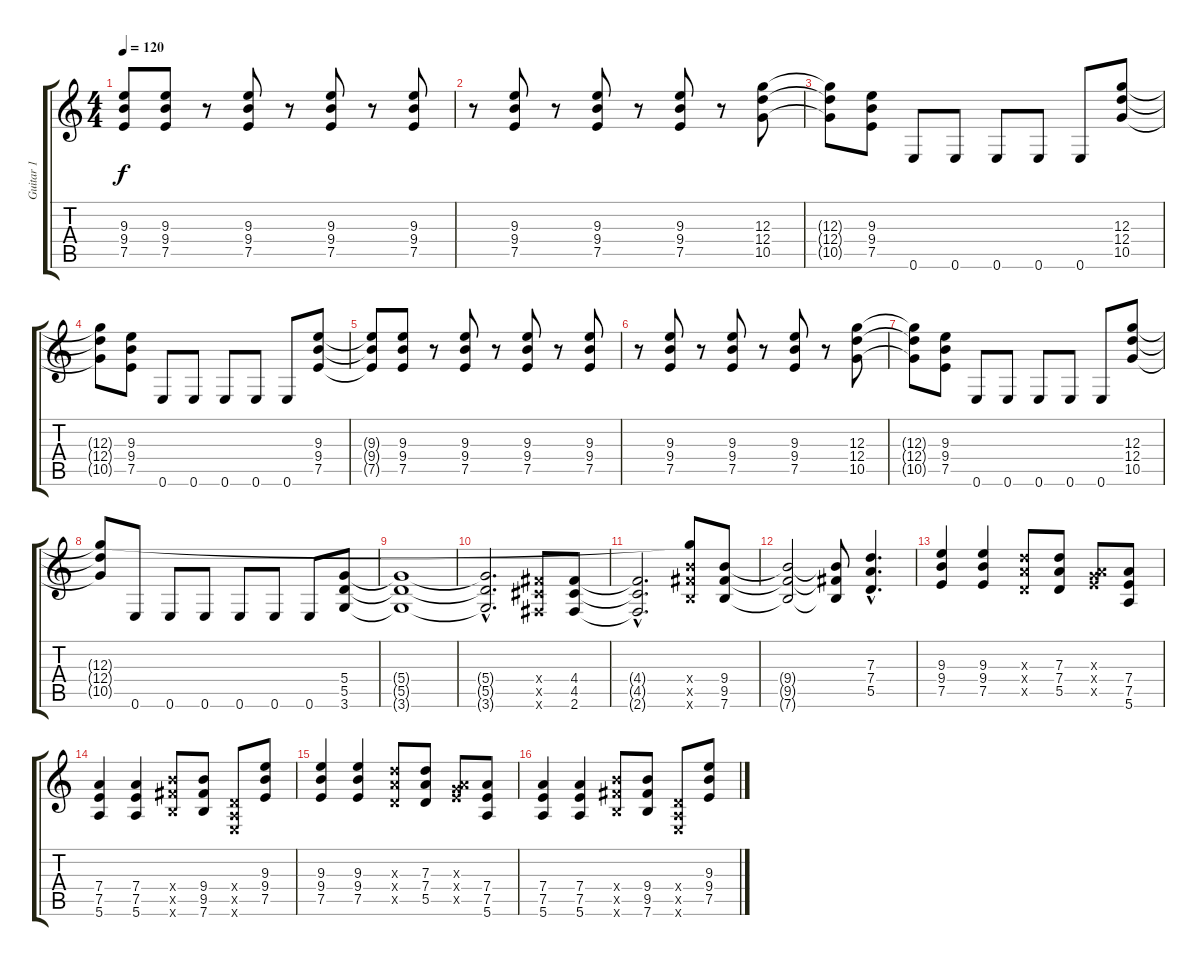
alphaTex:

\track ("Guitar 1" "Guitar 1") {instrument overdrivenguitar}
\staff {score tabs}
\tuning (E4 B3 G3 D3 A2 E2) {hide}
\ts (4 4)
\tempo 120
\clef g2
\ks c
(9.3{t} 9.4{t} 7.5{t}).8{dy f} (9.3 9.4 7.5).8 r.8 (9.3 9.4 7.5).8 r.8 (9.3 9.4 7.5).8 r.8 (9.3 9.4 7.5).8 |
r.8 (9.3 9.4 7.5).8 r.8 (9.3 9.4 7.5).8 r.8 (9.3 9.4 7.5).8 r.8 (12.3 12.4 10.5).8 |
(12.3{t} 12.4{t} 10.5{t}).8 (9.3 9.4 7.5).8 0.6.8 0.6.8 0.6.8 0.6.8 0.6.8 (12.3 12.4 10.5).8 |
(12.3{t} 12.4{t} 10.5{t}).8 (9.3 9.4 7.5).8 0.6.8 0.6.8 0.6.8 0.6.8 0.6.8 (9.3 9.4 7.5).8 |
(9.3{t} 9.4{t} 7.5{t}).8 (9.3 9.4 7.5).8 r.8 (9.3 9.4 7.5).8 r.8 (9.3 9.4 7.5).8 r.8 (9.3 9.4 7.5).8 |
r.8 (9.3 9.4 7.5).8 r.8 (9.3 9.4 7.5).8 r.8 (9.3 9.4 7.5).8 r.8 (12.3 12.4 10.5).8 |
(12.3{t} 12.4{t} 10.5{t}).8 (9.3 9.4 7.5).8 0.6.8 0.6.8 0.6.8 0.6.8 0.6.8 (12.3 12.4 10.5).8 |
(12.3{t} 12.4{t} 10.5{t}).8 0.6.8 0.6.8 0.6.8 0.6.8 0.6.8 0.6.8 (5.4 5.5 3.6).8 |
(5.4{t} 5.5{t} 3.6{t}).1 |
(5.4{hac t} 5.5{hac t} 3.6{hac t}).2{d} (4.4{x} 4.5{x} 2.6{x}).8 (4.4 4.5 2.6).8 |
(4.4{hac t} 4.5{hac t} 2.6{hac t}).2{d} (12.3{t} 9.4{x} 9.5{x} 7.6{x}).8 (9.4 9.5 7.6).8 |
(9.4{t} 9.5{t} 7.6{t}).2 (9.4{t} 9.5{t} 7.6{t}).8 (7.3{hac} 7.4{hac} 5.5{hac}).4{d} |
(9.3 9.4 7.5).4 (9.3 9.4 7.5).4 (7.3{x} 7.4{x} 5.5{x}).8 (7.3 7.4 5.5).8 (0.3{x} 7.4{x} 7.5{x}).8 (7.4 7.5 5.6).8 |
(7.4 7.5 5.6).4 (7.4 7.5 5.6).4 (9.4{x} 9.5{x} 7.6{x}).8 (9.4 9.5 7.6).8 (0.4{x} 0.5{x} 0.6{x}).8 (9.3 9.4 7.5).8 |
(9.3 9.4 7.5).4 (9.3 9.4 7.5).4 (7.3{x} 7.4{x} 5.5{x}).8 (7.3 7.4 5.5).8 (0.3{x} 7.4{x} 7.5{x}).8 (7.4 7.5 5.6).8 |
(7.4 7.5 5.6).4 (7.4 7.5 5.6).4 (9.4{x} 9.5{x} 7.6{x}).8 (9.4 9.5 7.6).8 (0.4{x} 0.5{x} 0.6{x}).8 (9.3 9.4 7.5).8
